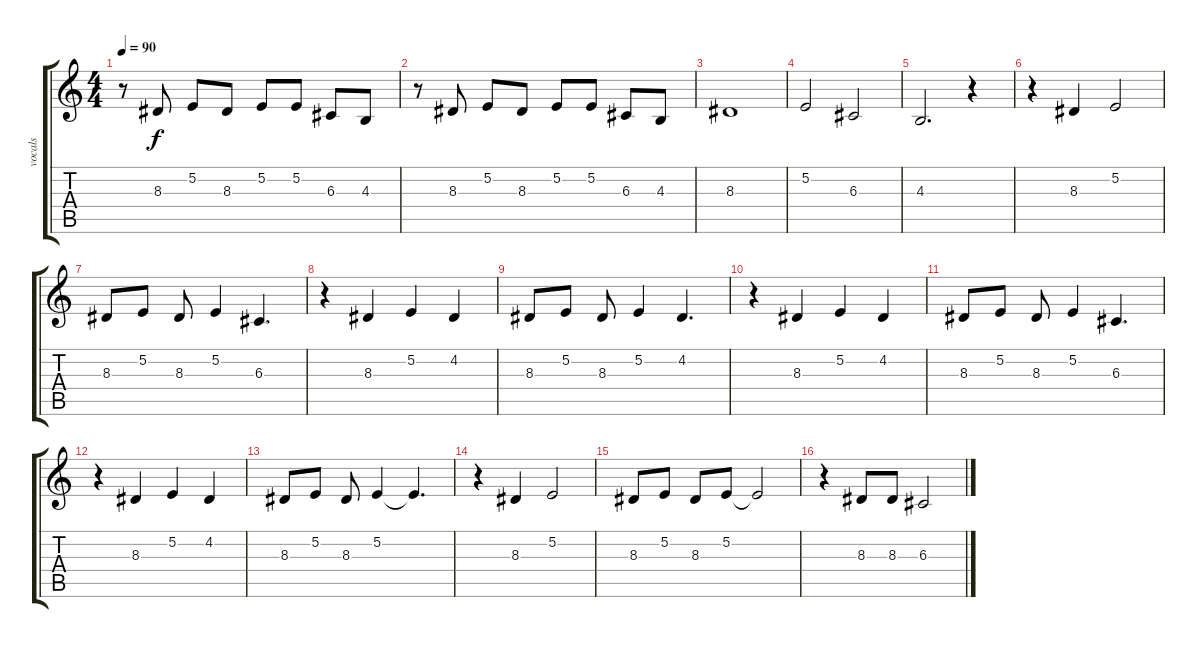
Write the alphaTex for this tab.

\track ("vocals" "vocals") {instrument flute}
\staff {score tabs}
\tuning (E4 B3 G3 D3 A2 E2) {hide}
\ts (4 4)
\tempo 90
\clef g2
\ks c
r.8{dy f} 8.3.8 5.2.8 8.3.8 5.2.8 5.2.8 6.3.8 4.3.8 |
r.8 8.3.8 5.2.8 8.3.8 5.2.8 5.2.8 6.3.8 4.3.8 |
8.3.1 |
5.2.2 6.3.2 |
4.3.2{d} r.4 |
r.4 8.3.4 5.2.2 |
8.3.8 5.2.8 8.3.8 5.2.4 6.3.4{d} |
r.4 8.3.4 5.2.4 4.2.4 |
8.3.8 5.2.8 8.3.8 5.2.4 4.2.4{d} |
r.4 8.3.4 5.2.4 4.2.4 |
8.3.8 5.2.8 8.3.8 5.2.4 6.3.4{d} |
r.4 8.3.4 5.2.4 4.2.4 |
8.3.8 5.2.8 8.3.8 5.2.4 5.2{t}.4{d} |
r.4 8.3.4 5.2.2 |
8.3.8 5.2.8 8.3.8 5.2.8 5.2{t}.2 |
r.4 8.3.8 8.3.8 6.3.2
